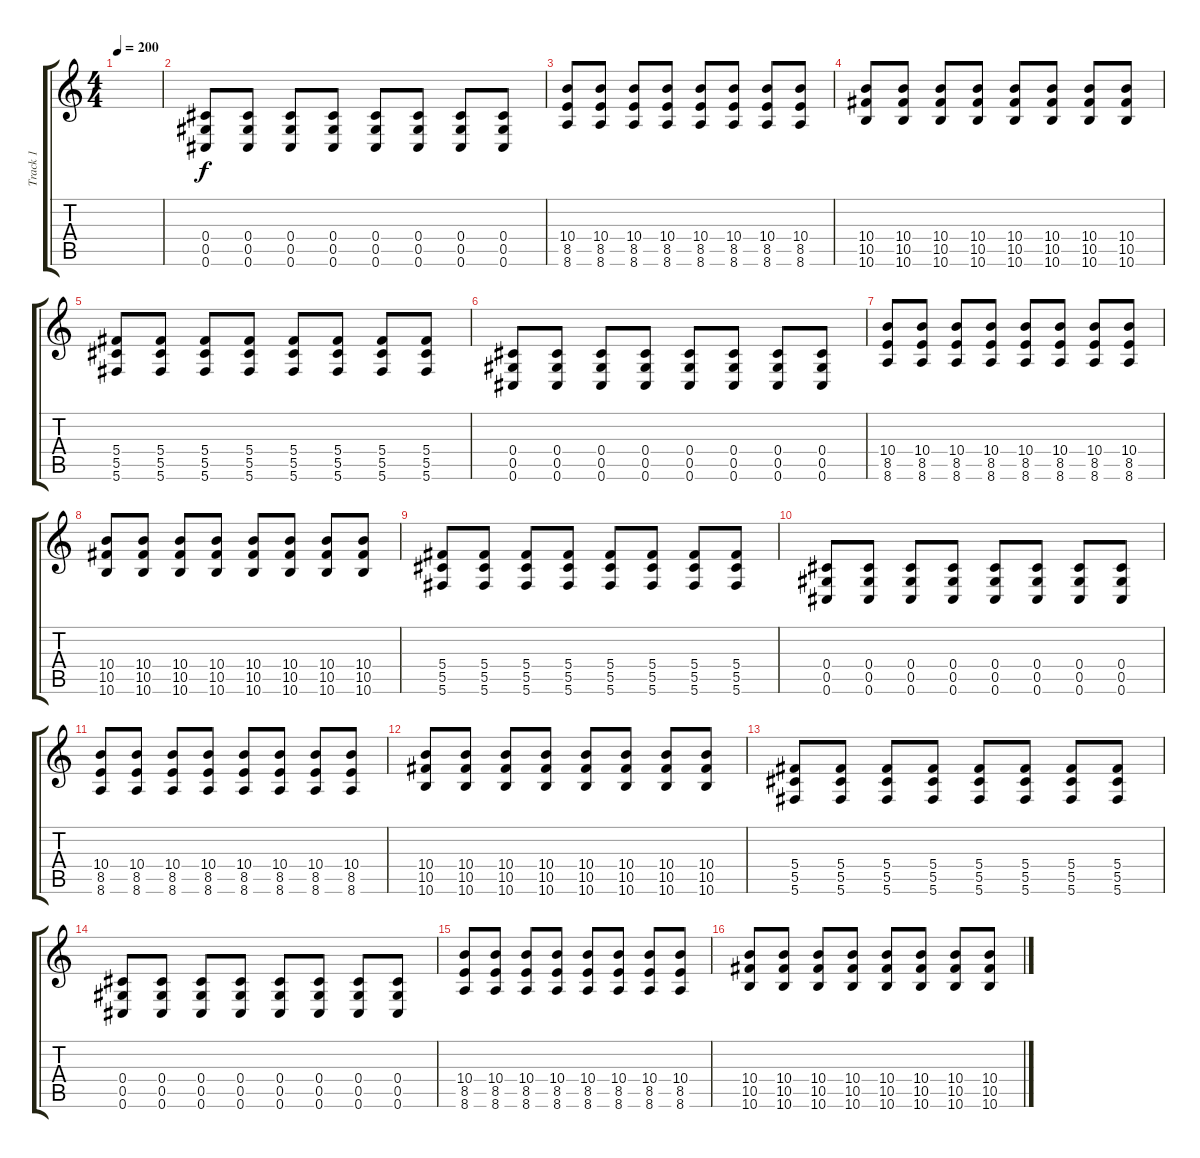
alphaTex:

\track ("Track 1" "Track 1") {instrument overdrivenguitar}
\staff {score tabs}
\tuning (Eb4 Bb3 Gb3 Db3 Ab2 Db2) {hide}
\ts (4 4)
\tempo 200
\clef g2
\ks c
|
(0.4 0.5 0.6).8{volume 10} (0.4 0.5 0.6).8 (0.4 0.5 0.6).8 (0.4 0.5 0.6).8 (0.4 0.5 0.6).8 (0.4 0.5 0.6).8 (0.4 0.5 0.6).8 (0.4 0.5 0.6).8 |
(10.4 8.5 8.6).8 (10.4 8.5 8.6).8 (10.4 8.5 8.6).8 (10.4 8.5 8.6).8 (10.4 8.5 8.6).8 (10.4 8.5 8.6).8 (10.4 8.5 8.6).8 (10.4 8.5 8.6).8 |
(10.4 10.5 10.6).8 (10.4 10.5 10.6).8 (10.4 10.5 10.6).8 (10.4 10.5 10.6).8 (10.4 10.5 10.6).8 (10.4 10.5 10.6).8 (10.4 10.5 10.6).8 (10.4 10.5 10.6).8 |
(5.4 5.5 5.6).8{volume 10} (5.4 5.5 5.6).8 (5.4 5.5 5.6).8 (5.4 5.5 5.6).8 (5.4 5.5 5.6).8 (5.4 5.5 5.6).8 (5.4 5.5 5.6).8 (5.4 5.5 5.6).8 |
(0.4 0.5 0.6).8{volume 10} (0.4 0.5 0.6).8 (0.4 0.5 0.6).8 (0.4 0.5 0.6).8 (0.4 0.5 0.6).8 (0.4 0.5 0.6).8 (0.4 0.5 0.6).8 (0.4 0.5 0.6).8 |
(10.4 8.5 8.6).8 (10.4 8.5 8.6).8 (10.4 8.5 8.6).8 (10.4 8.5 8.6).8 (10.4 8.5 8.6).8 (10.4 8.5 8.6).8 (10.4 8.5 8.6).8 (10.4 8.5 8.6).8 |
(10.4 10.5 10.6).8 (10.4 10.5 10.6).8 (10.4 10.5 10.6).8 (10.4 10.5 10.6).8 (10.4 10.5 10.6).8 (10.4 10.5 10.6).8 (10.4 10.5 10.6).8 (10.4 10.5 10.6).8 |
(5.4 5.5 5.6).8{volume 10} (5.4 5.5 5.6).8 (5.4 5.5 5.6).8 (5.4 5.5 5.6).8 (5.4 5.5 5.6).8 (5.4 5.5 5.6).8 (5.4 5.5 5.6).8 (5.4 5.5 5.6).8 |
(0.4 0.5 0.6).8{volume 10} (0.4 0.5 0.6).8 (0.4 0.5 0.6).8 (0.4 0.5 0.6).8 (0.4 0.5 0.6).8 (0.4 0.5 0.6).8 (0.4 0.5 0.6).8 (0.4 0.5 0.6).8 |
(10.4 8.5 8.6).8 (10.4 8.5 8.6).8 (10.4 8.5 8.6).8 (10.4 8.5 8.6).8 (10.4 8.5 8.6).8 (10.4 8.5 8.6).8 (10.4 8.5 8.6).8 (10.4 8.5 8.6).8 |
(10.4 10.5 10.6).8 (10.4 10.5 10.6).8 (10.4 10.5 10.6).8 (10.4 10.5 10.6).8 (10.4 10.5 10.6).8 (10.4 10.5 10.6).8 (10.4 10.5 10.6).8 (10.4 10.5 10.6).8 |
(5.4 5.5 5.6).8{volume 10} (5.4 5.5 5.6).8 (5.4 5.5 5.6).8 (5.4 5.5 5.6).8 (5.4 5.5 5.6).8 (5.4 5.5 5.6).8 (5.4 5.5 5.6).8 (5.4 5.5 5.6).8 |
(0.4 0.5 0.6).8{volume 10} (0.4 0.5 0.6).8 (0.4 0.5 0.6).8 (0.4 0.5 0.6).8 (0.4 0.5 0.6).8 (0.4 0.5 0.6).8 (0.4 0.5 0.6).8 (0.4 0.5 0.6).8 |
(10.4 8.5 8.6).8 (10.4 8.5 8.6).8 (10.4 8.5 8.6).8 (10.4 8.5 8.6).8 (10.4 8.5 8.6).8 (10.4 8.5 8.6).8 (10.4 8.5 8.6).8 (10.4 8.5 8.6).8 |
(10.4 10.5 10.6).8 (10.4 10.5 10.6).8 (10.4 10.5 10.6).8 (10.4 10.5 10.6).8 (10.4 10.5 10.6).8 (10.4 10.5 10.6).8 (10.4 10.5 10.6).8 (10.4 10.5 10.6).8
